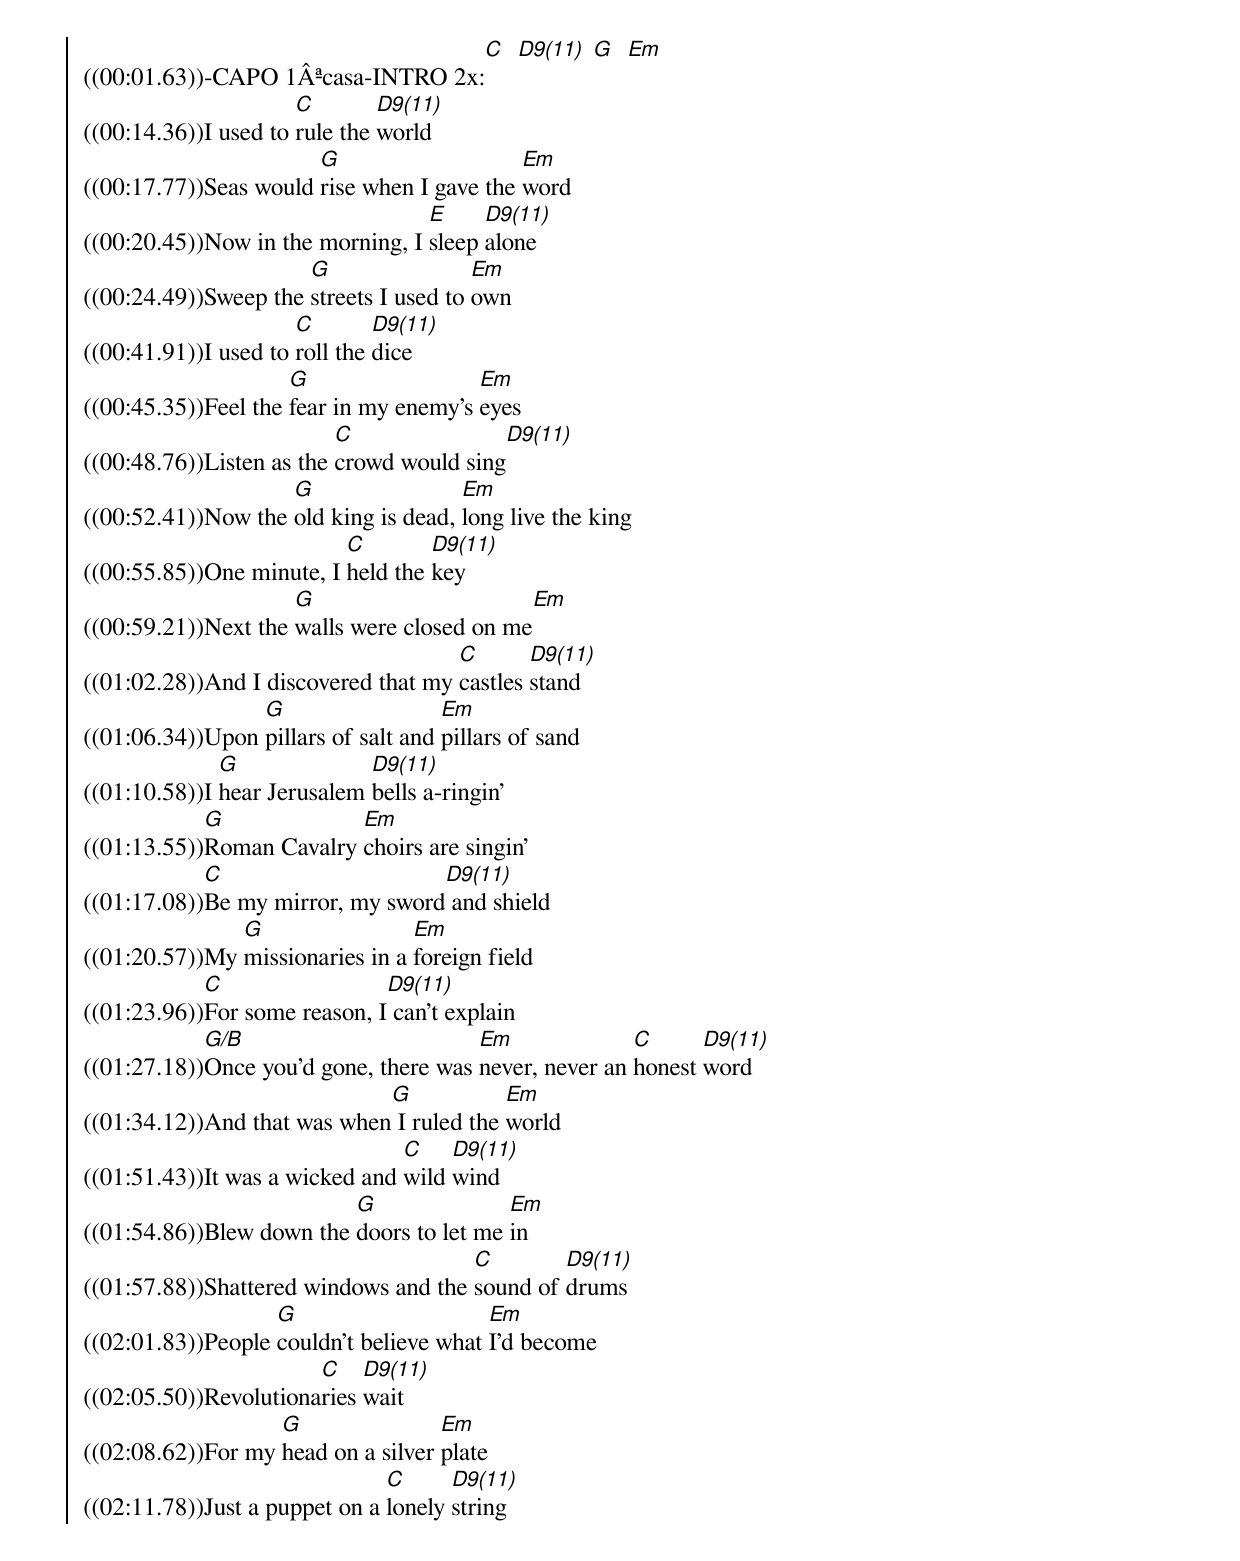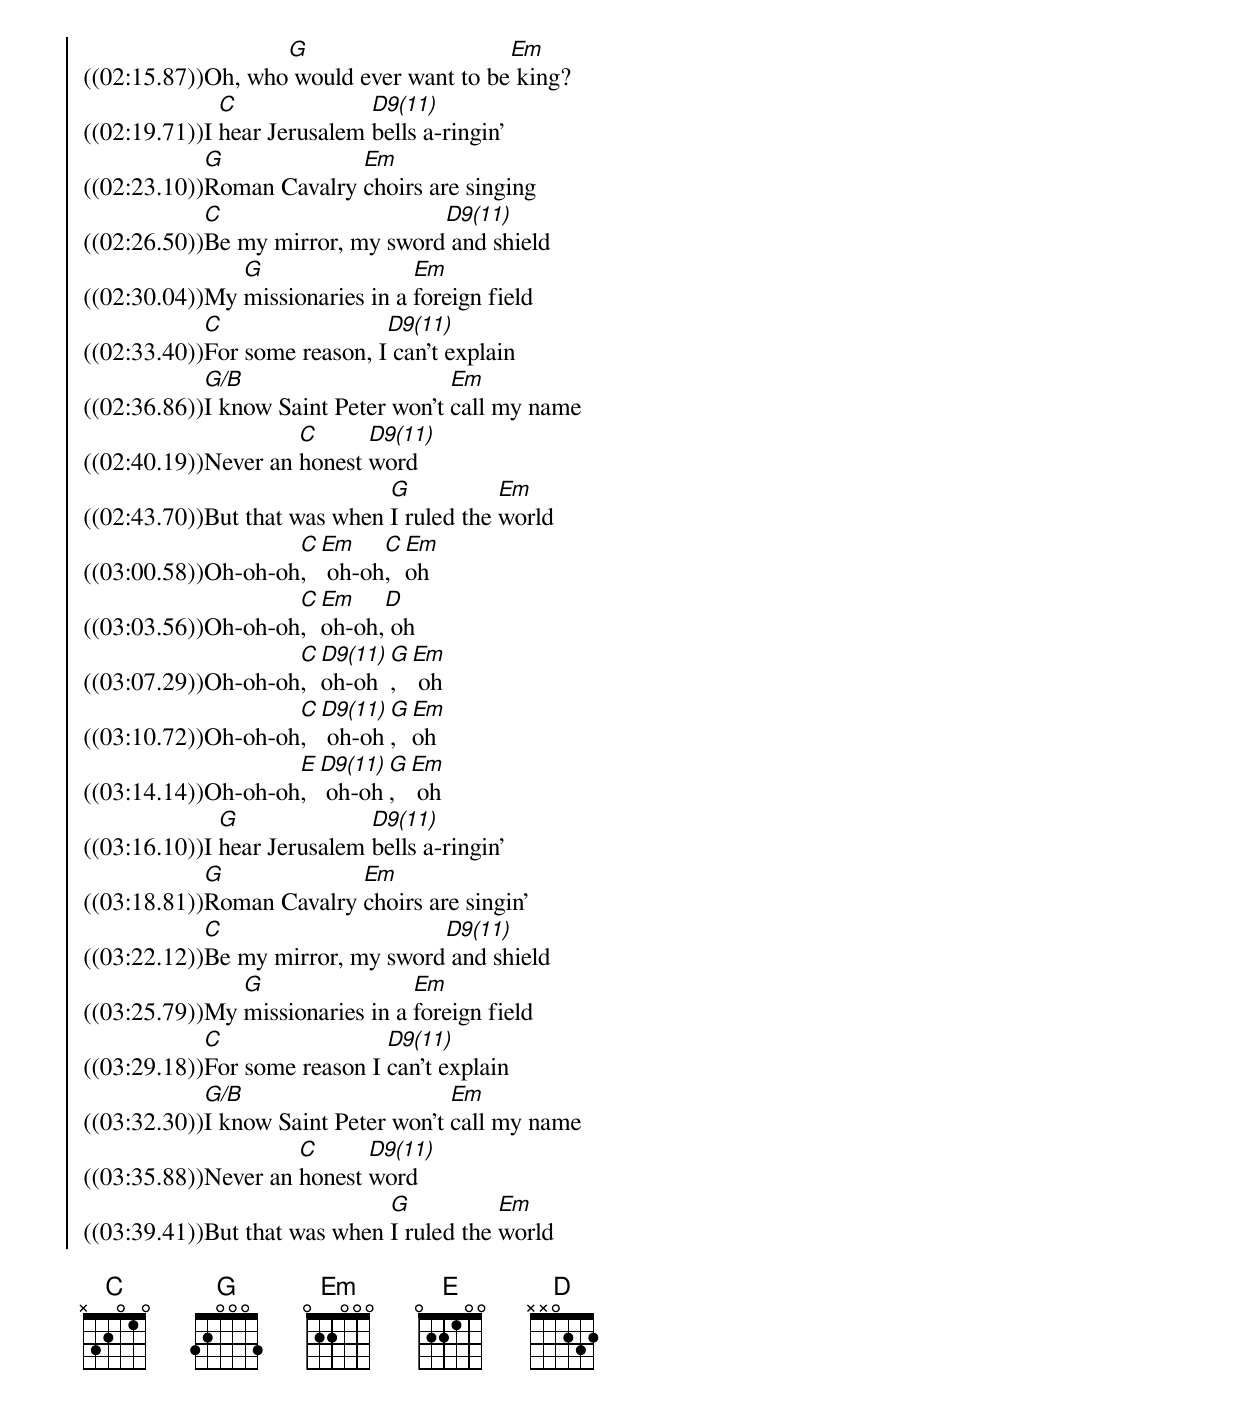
{soc}
((00:01.63))-CAPO 1Âªcasa-INTRO 2x:[C]  [D9(11)] [G]  [Em]
((00:14.36))I used to [C]rule the [D9(11)]world
((00:17.77))Seas would [G]rise when I gave the [Em]word
((00:20.45))Now in the morning, I [E]sleep [D9(11)]alone
((00:24.49))Sweep the [G]streets I used to [Em]own
((00:41.91))I used to [C]roll the [D9(11)]dice
((00:45.35))Feel the [G]fear in my enemy's [Em]eyes
((00:48.76))Listen as the [C]crowd would sing[D9(11)]
((00:52.41))Now the [G]old king is dead, [Em]long live the king
((00:55.85))One minute, I [C]held the [D9(11)]key
((00:59.21))Next the [G]walls were closed on me[Em]
((01:02.28))And I discovered that my [C]castles [D9(11)]stand
((01:06.34))Upon [G]pillars of salt and [Em]pillars of sand
((01:10.58))I [G]hear Jerusalem [D9(11)]bells a-ringin'
((01:13.55))[G]Roman Cavalry [Em]choirs are singin'
((01:17.08))[C]Be my mirror, my sword[D9(11)] and shield
((01:20.57))My [G]missionaries in a [Em]foreign field
((01:23.96))[C]For some reason, I[D9(11)] can't explain
((01:27.18))[G/B]Once you'd gone, there was [Em]never, never an [C]honest [D9(11)]word
((01:34.12))And that was when[G] I ruled the [Em]world
((01:51.43))It was a wicked and [C]wild [D9(11)]wind
((01:54.86))Blew down the [G]doors to let me [Em]in
((01:57.88))Shattered windows and the [C]sound of [D9(11)]drums
((02:01.83))People [G]couldn't believe what [Em]I'd become
((02:05.50))Revolutiona[C]ries [D9(11)]wait
((02:08.62))For my [G]head on a silver [Em]plate
((02:11.78))Just a puppet on a [C]lonely [D9(11)]string
((02:15.87))Oh, who[G] would ever want to be[Em] king?
((02:19.71))I [C]hear Jerusalem [D9(11)]bells a-ringin'
((02:23.10))[G]Roman Cavalry [Em]choirs are singing
((02:26.50))[C]Be my mirror, my sword[D9(11)] and shield
((02:30.04))My [G]missionaries in a [Em]foreign field
((02:33.40))[C]For some reason, I[D9(11)] can't explain
((02:36.86))[G/B]I know Saint Peter won't [Em]call my name
((02:40.19))Never an [C]honest [D9(11)]word
((02:43.70))But that was when [G]I ruled the [Em]world
((03:00.58))Oh-oh-oh[C],[Em] oh-oh[C], [Em]oh
((03:03.56))Oh-oh-oh[C], [Em]oh-oh,[D] oh
((03:07.29))Oh-oh-oh[C], [D9(11)]oh-oh[G],[Em] oh
((03:10.72))Oh-oh-oh[C],[D9(11)] oh-oh[G], [Em]oh
((03:14.14))Oh-oh-oh[E],[D9(11)] oh-oh[G],[Em] oh
((03:16.10))I [G]hear Jerusalem [D9(11)]bells a-ringin'
((03:18.81))[G]Roman Cavalry [Em]choirs are singin'
((03:22.12))[C]Be my mirror, my sword[D9(11)] and shield
((03:25.79))My [G]missionaries in a [Em]foreign field
((03:29.18))[C]For some reason I [D9(11)]can't explain
((03:32.30))[G/B]I know Saint Peter won't [Em]call my name
((03:35.88))Never an [C]honest [D9(11)]word
((03:39.41))But that was when [G]I ruled the [Em]world

{eoc}
